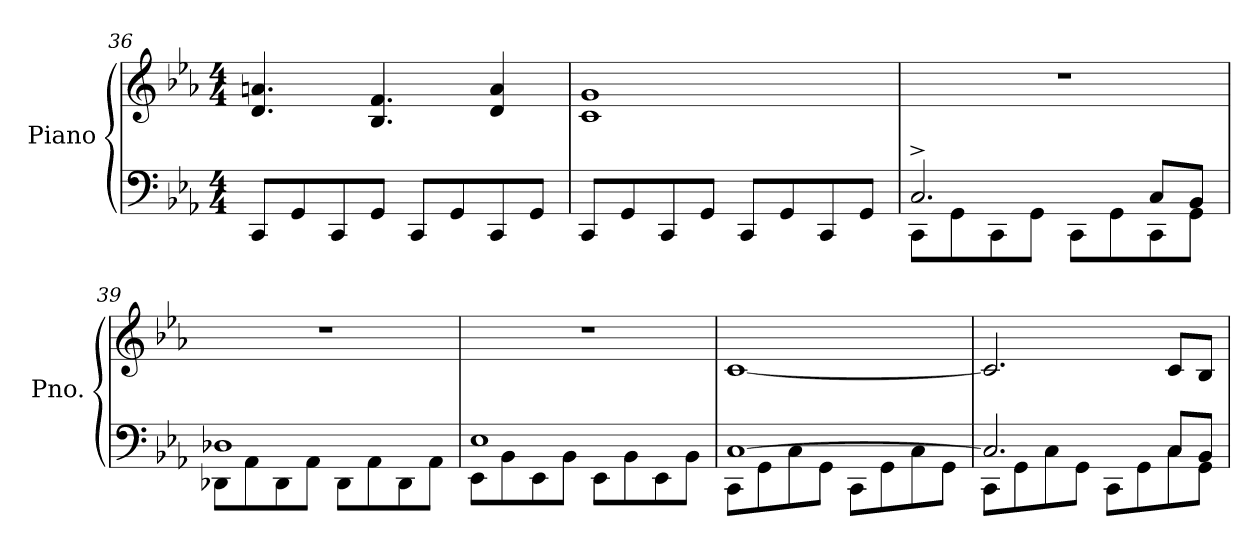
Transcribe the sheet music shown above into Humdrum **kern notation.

**kern	**kern
*part1	*part1
*staff2	*staff1
*I"Piano	*
*I'Pno.	*
*clefF4	*clefG2
*k[b-e-a-]	*k[b-e-a-]
*M4/4	*M4/4
=36	=36
8CC/L	4.d/ 4.an/
8GG/	.
8CC/	.
8GG/J	4.B-/ 4.f/
8CC/L	.
8GG/	.
8CC/	4d/ 4a/
8GG/J	.
=37	=37
8CC/L	1c 1g
8GG/	.
8CC/	.
8GG/J	.
8CC/L	.
8GG/	.
8CC/	.
8GG/J	.
=38	=38
*^	*
2.C^/	8CC\L	1r
.	8GG\	.
.	8CC\	.
.	8GG\J	.
.	8CC\L	.
.	8GG\	.
8C/L	8CC\	.
8BB-/J	8GG\J	.
=39	=39	=39
1D-X	8DD-X\L	1r
.	8AA-\	.
.	8DD-\	.
.	8AA-\J	.
.	8DD-\L	.
.	8AA-\	.
.	8DD-\	.
.	8AA-\J	.
!!LO:PB:g=z
=40	=40	=40
1E-	8EE-\L	1r
.	8BB-\	.
.	8EE-\	.
.	8BB-\J	.
.	8EE-\L	.
.	8BB-\	.
.	8EE-\	.
.	8BB-\J	.
=41	=41	=41
[1C	8CC\L	[1c
.	8GG\	.
.	8C\	.
.	8GG\J	.
.	8CC\L	.
.	8GG\	.
.	8C\	.
.	8GG\J	.
=42	=42	=42
2.C/]	8CC\L	2.c/]
.	8GG\	.
.	8C\	.
.	8GG\J	.
.	8CC\L	.
.	8GG\	.
8C/L	8C\	8c/L
8BB-/J	8GG\J	8B-/J
*v	*v	*
=	=
*-	*-
